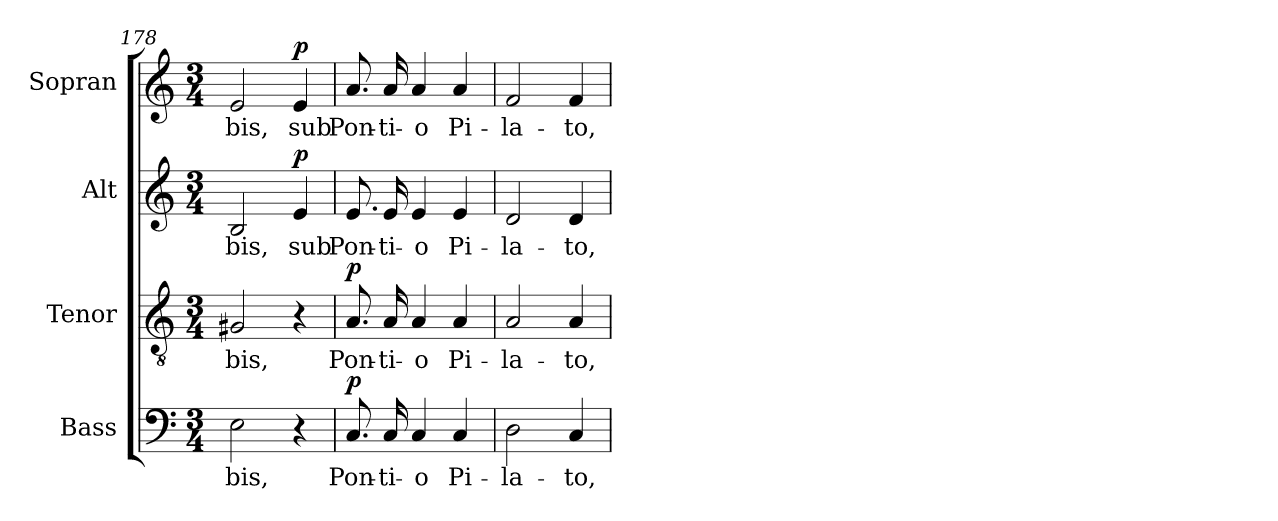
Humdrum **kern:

**kern	**text	**dynam	**kern	**text	**dynam	**kern	**text	**dynam	**kern	**text	**dynam
*part4	*part4	*part4	*part3	*part3	*part3	*part2	*part2	*part2	*part1	*part1	*part1
*staff4	*staff4	*staff4	*staff3	*staff3	*staff3	*staff2	*staff2	*staff2	*staff1	*staff1	*staff1
*I"Bass	*	*	*I"Tenor	*	*	*I"Alt	*	*	*I"Sopran	*	*
*I'B.	*	*	*I'T.	*	*	*I'A.	*	*	*I'S.	*	*
*clefF4	*	*	*clefGv2	*	*	*clefG2	*	*	*clefG2	*	*
*k[]	*	*	*k[]	*	*	*k[]	*	*	*k[]	*	*
*C:	*	*	*C:	*	*	*C:	*	*	*C:	*	*
*M3/4	*	*	*M3/4	*	*	*M3/4	*	*	*M3/4	*	*
=178	=178	=178	=178	=178	=178	=178	=178	=178	=178	=178	=178
!	!LO:LY:b	!	!	!LO:LY:b	!	!	!LO:LY:b	!	!	!LO:LY:b	!
2E\	-bis,	.	2G#X/	-bis,	.	2B/	-bis,	.	2e/	-bis,	.
!	!	!	!	!	!	!	!LO:LY:b	!LO:DY:a	!	!LO:LY:b	!LO:DY:a
4r	.	.	4r	.	.	4e/	sub	p	4e/	sub	p
=179	=179	=179	=179	=179	=179	=179	=179	=179	=179	=179	=179
!	!LO:LY:b	!LO:DY:a	!	!LO:LY:b	!LO:DY:a	!	!LO:LY:b	!	!	!LO:LY:b	!
8.C/	Pon-	p	8.A/	Pon-	p	8.e/	Pon-	.	8.a/	Pon-	.
!	!LO:LY:b	!	!	!LO:LY:b	!	!	!LO:LY:b	!	!	!LO:LY:b	!
16C/	-ti-	.	16A/	-ti-	.	16e/	-ti-	.	16a/	-ti-	.
!	!LO:LY:b	!	!	!LO:LY:b	!	!	!LO:LY:b	!	!	!LO:LY:b	!
4C/	-o	.	4A/	-o	.	4e/	-o	.	4a/	-o	.
!	!LO:LY:b	!	!	!LO:LY:b	!	!	!LO:LY:b	!	!	!LO:LY:b	!
4C/	Pi-	.	4A/	Pi-	.	4e/	Pi-	.	4a/	Pi-	.
!!LO:LB:g=z
=180	=180	=180	=180	=180	=180	=180	=180	=180	=180	=180	=180
!	!LO:LY:b	!	!	!LO:LY:b	!	!	!LO:LY:b	!	!	!LO:LY:b	!
2D\	-la-	.	2A/	-la-	.	2d/	-la-	.	2f/	-la-	.
!	!LO:LY:b	!	!	!LO:LY:b	!	!	!LO:LY:b	!	!	!LO:LY:b	!
4C/	-to,	.	4A/	-to,	.	4d/	-to,	.	4f/	-to,	.
=	=	=	=	=	=	=	=	=	=	=	=
*-	*-	*-	*-	*-	*-	*-	*-	*-	*-	*-	*-
